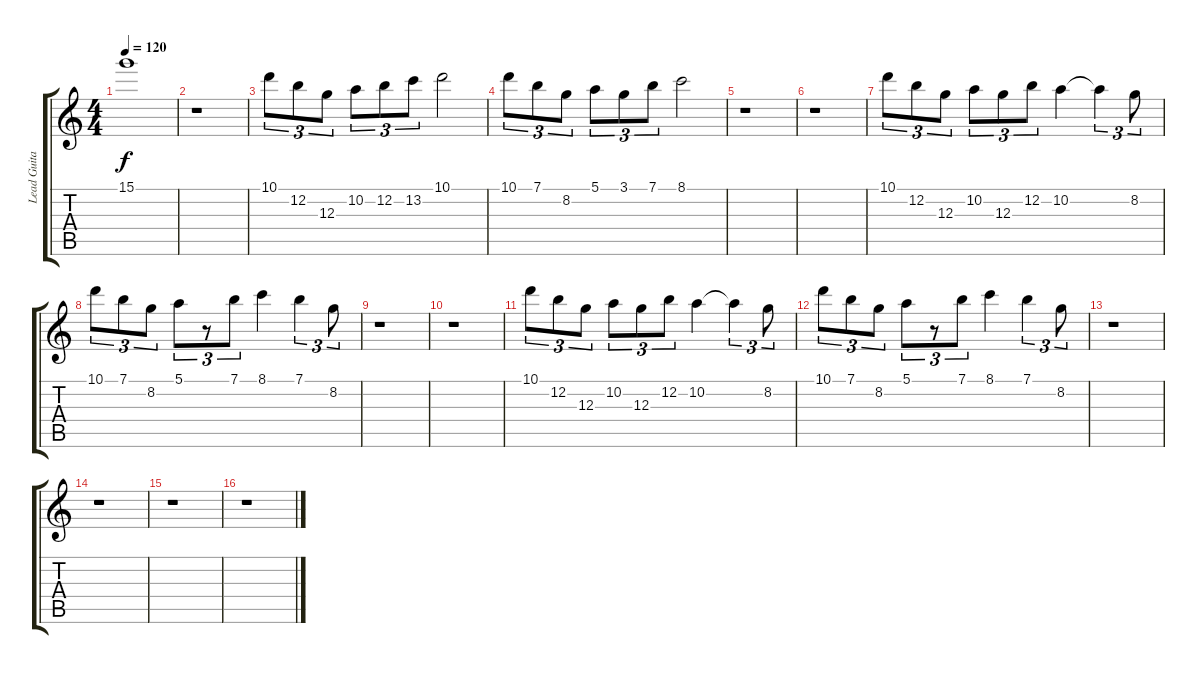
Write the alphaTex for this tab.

\track ("Lead Guitar #2" "Lead Guita") {instrument distortionguitar}
\staff {score tabs}
\tuning (E4 B3 G3 D3 A2 E2) {hide}
\ts (4 4)
\tempo 120
\clef g2
\ks c
15.1.1{dy f} |
r.1 |
10.1.8{tu (3 2)} 12.2.8{tu (3 2)} 12.3.8{tu (3 2)} 10.2.8{tu (3 2)} 12.2.8{tu (3 2)} 13.2.8{tu (3 2)} 10.1.2 |
10.1.8{tu (3 2)} 7.1.8{tu (3 2)} 8.2.8{tu (3 2)} 5.1.8{tu (3 2)} 3.1.8{tu (3 2)} 7.1.8{tu (3 2)} 8.1.2 |
r.1 |
r.1 |
10.1.8{tu (3 2)} 12.2.8{tu (3 2)} 12.3.8{tu (3 2)} 10.2.8{tu (3 2)} 12.3.8{tu (3 2)} 12.2.8{tu (3 2)} 10.2.4 10.2{t}.4{tu (3 2)} 8.2.8{tu (3 2)} |
10.1.8{tu (3 2)} 7.1.8{tu (3 2)} 8.2.8{tu (3 2)} 5.1.8{tu (3 2)} r.8{tu (3 2)} 7.1.8{tu (3 2)} 8.1.4 7.1.4{tu (3 2)} 8.2.8{tu (3 2)} |
r.1 |
r.1 |
10.1.8{tu (3 2)} 12.2.8{tu (3 2)} 12.3.8{tu (3 2)} 10.2.8{tu (3 2)} 12.3.8{tu (3 2)} 12.2.8{tu (3 2)} 10.2.4 10.2{t}.4{tu (3 2)} 8.2.8{tu (3 2)} |
10.1.8{tu (3 2)} 7.1.8{tu (3 2)} 8.2.8{tu (3 2)} 5.1.8{tu (3 2)} r.8{tu (3 2)} 7.1.8{tu (3 2)} 8.1.4 7.1.4{tu (3 2)} 8.2.8{tu (3 2)} |
r.1 |
r.1 |
r.1 |
r.1
